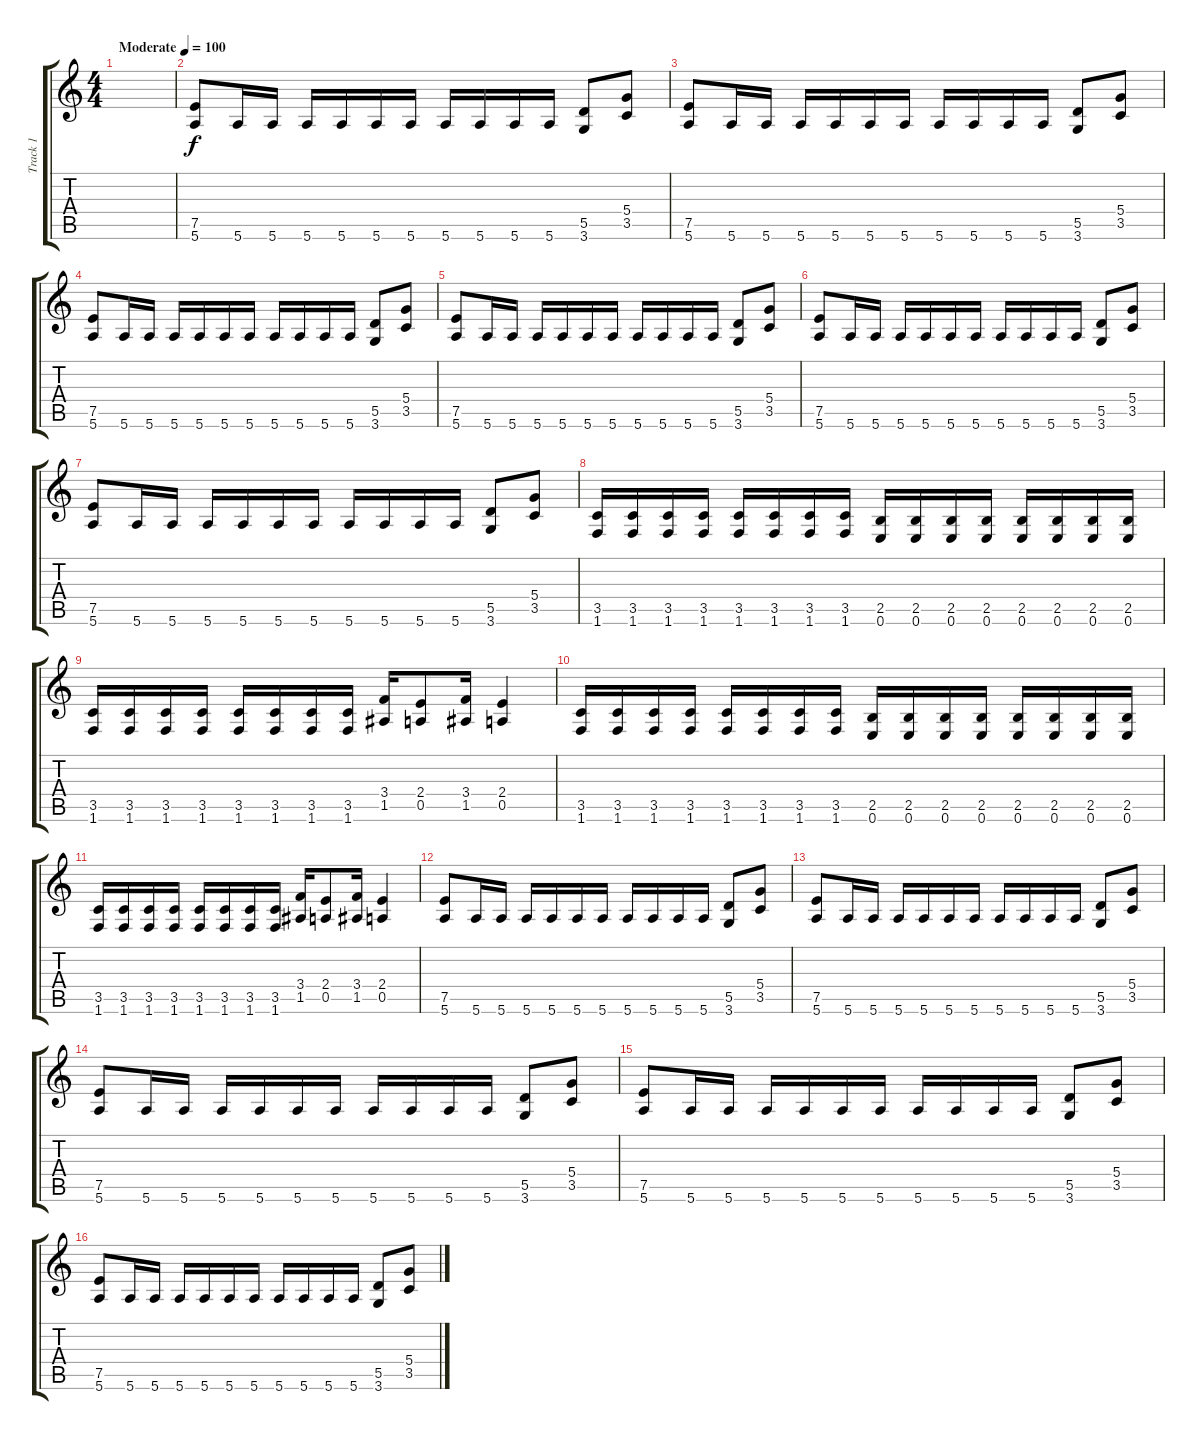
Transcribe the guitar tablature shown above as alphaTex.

\track ("Track 1" "Track 1") {instrument distortionguitar}
\staff {score tabs}
\tuning (E4 B3 G3 D3 A2 E2) {hide}
\ts (4 4)
\tempo (100 "Moderate")
\clef g2
\ks c
|
(7.5 5.6).8 5.6.16 5.6.16 5.6.16 5.6.16 5.6.16 5.6.16 5.6.16 5.6.16 5.6.16 5.6.16 (5.5 3.6).8 (5.4 3.5).8 |
(7.5 5.6).8 5.6.16 5.6.16 5.6.16 5.6.16 5.6.16 5.6.16 5.6.16 5.6.16 5.6.16 5.6.16 (5.5 3.6).8 (5.4 3.5).8 |
(7.5 5.6).8 5.6.16 5.6.16 5.6.16 5.6.16 5.6.16 5.6.16 5.6.16 5.6.16 5.6.16 5.6.16 (5.5 3.6).8 (5.4 3.5).8 |
(7.5 5.6).8 5.6.16 5.6.16 5.6.16 5.6.16 5.6.16 5.6.16 5.6.16 5.6.16 5.6.16 5.6.16 (5.5 3.6).8 (5.4 3.5).8 |
(7.5 5.6).8 5.6.16 5.6.16 5.6.16 5.6.16 5.6.16 5.6.16 5.6.16 5.6.16 5.6.16 5.6.16 (5.5 3.6).8 (5.4 3.5).8 |
(7.5 5.6).8 5.6.16 5.6.16 5.6.16 5.6.16 5.6.16 5.6.16 5.6.16 5.6.16 5.6.16 5.6.16 (5.5 3.6).8 (5.4 3.5).8 |
(3.5 1.6).16 (3.5 1.6).16 (3.5 1.6).16 (3.5 1.6).16 (3.5 1.6).16 (3.5 1.6).16 (3.5 1.6).16 (3.5 1.6).16 (2.5 0.6).16 (2.5 0.6).16 (2.5 0.6).16 (2.5 0.6).16 (2.5 0.6).16 (2.5 0.6).16 (2.5 0.6).16 (2.5 0.6).16 |
(3.5 1.6).16 (3.5 1.6).16 (3.5 1.6).16 (3.5 1.6).16 (3.5 1.6).16 (3.5 1.6).16 (3.5 1.6).16 (3.5 1.6).16 (3.4 1.5).16 (2.4 0.5).8 (3.4 1.5).16 (2.4 0.5).4 |
(3.5 1.6).16 (3.5 1.6).16 (3.5 1.6).16 (3.5 1.6).16 (3.5 1.6).16 (3.5 1.6).16 (3.5 1.6).16 (3.5 1.6).16 (2.5 0.6).16 (2.5 0.6).16 (2.5 0.6).16 (2.5 0.6).16 (2.5 0.6).16 (2.5 0.6).16 (2.5 0.6).16 (2.5 0.6).16 |
(3.5 1.6).16 (3.5 1.6).16 (3.5 1.6).16 (3.5 1.6).16 (3.5 1.6).16 (3.5 1.6).16 (3.5 1.6).16 (3.5 1.6).16 (3.4 1.5).16 (2.4 0.5).8 (3.4 1.5).16 (2.4 0.5).4 |
(7.5 5.6).8 5.6.16 5.6.16 5.6.16 5.6.16 5.6.16 5.6.16 5.6.16 5.6.16 5.6.16 5.6.16 (5.5 3.6).8 (5.4 3.5).8 |
(7.5 5.6).8 5.6.16 5.6.16 5.6.16 5.6.16 5.6.16 5.6.16 5.6.16 5.6.16 5.6.16 5.6.16 (5.5 3.6).8 (5.4 3.5).8 |
(7.5 5.6).8 5.6.16 5.6.16 5.6.16 5.6.16 5.6.16 5.6.16 5.6.16 5.6.16 5.6.16 5.6.16 (5.5 3.6).8 (5.4 3.5).8 |
(7.5 5.6).8 5.6.16 5.6.16 5.6.16 5.6.16 5.6.16 5.6.16 5.6.16 5.6.16 5.6.16 5.6.16 (5.5 3.6).8 (5.4 3.5).8 |
(7.5 5.6).8 5.6.16 5.6.16 5.6.16 5.6.16 5.6.16 5.6.16 5.6.16 5.6.16 5.6.16 5.6.16 (5.5 3.6).8 (5.4 3.5).8
